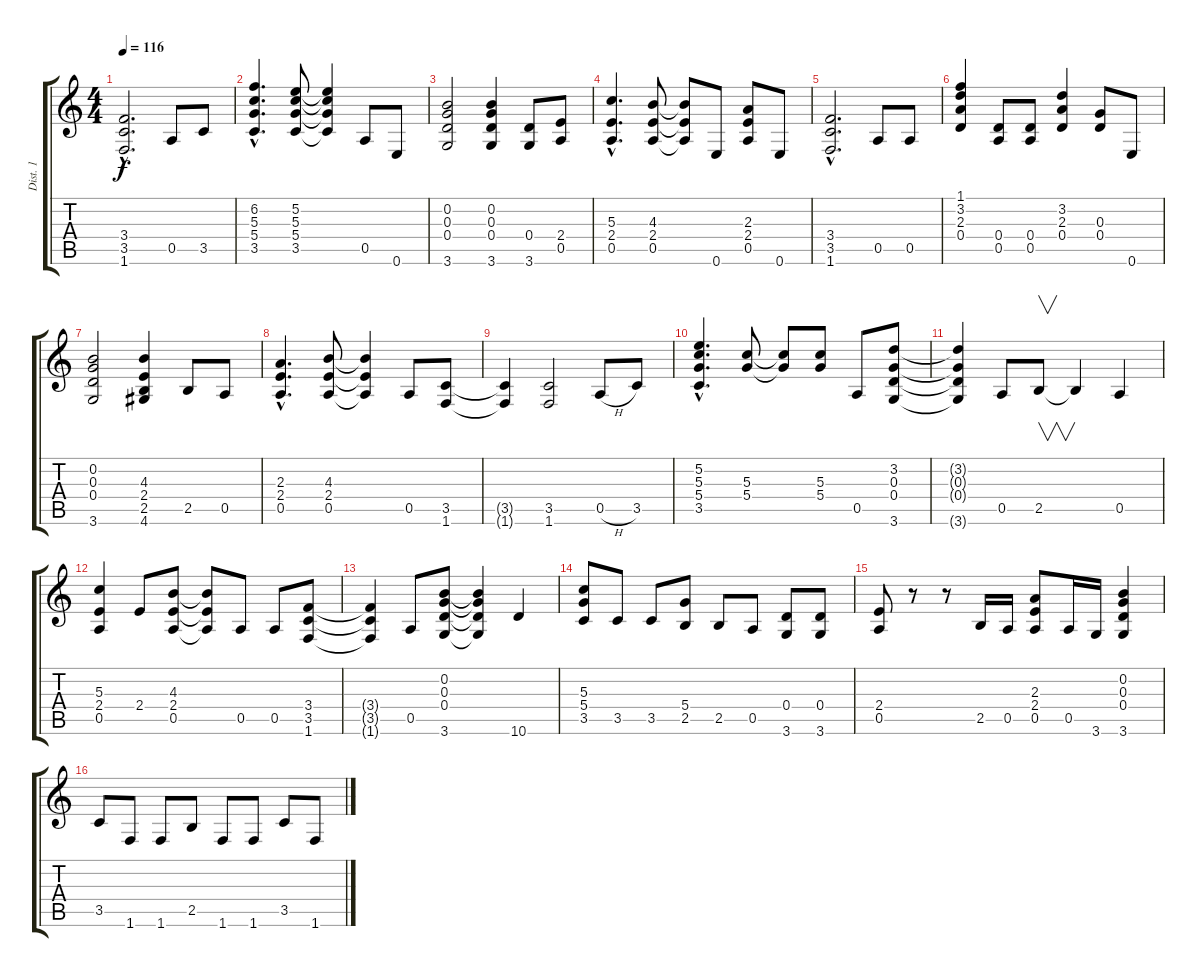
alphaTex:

\track ("Dist. 1" "Dist. 1") {instrument distortionguitar}
\staff {score tabs}
\tuning (E4 B3 G3 D3 A2 E2) {hide}
\ts (4 4)
\tempo 116
\clef g2
\ks c
(3.4{hac} 3.5{hac} 1.6{hac}).2{d dy f} 0.5.8 3.5.8 |
(6.2{hac} 5.3{hac} 5.4{hac} 3.5{hac}).4{d} (5.2 5.3 5.4 3.5).8 (5.2{t} 5.3{t} 5.4{t} 3.5{t}).4 0.5.8 0.6.8 |
(0.2 0.3 0.4 3.6).2 (0.2 0.3 0.4 3.6).4 (0.4 3.6).8 (2.4 0.5).8 |
(5.3{hac} 2.4{hac} 0.5{hac}).4{d} (4.3 2.4 0.5).8 (4.3{t} 2.4{t} 0.5{t}).8 0.6.8 (2.3 2.4 0.5).8 0.6.8 |
(3.4{hac} 3.5{hac} 1.6{hac}).2{d} 0.5.8 0.5.8 |
(1.1 3.2 2.3 0.4).4 (0.4 0.5).8 (0.4 0.5).8 (3.2 2.3 0.4).4 (0.3 0.4).8 0.6.8 |
(0.2 0.3 0.4 3.6).2 (4.3 2.4 2.5 4.6).4 2.5.8 0.5.8 |
(2.3{hac} 2.4{hac} 0.5{hac}).4{d} (4.3 2.4 0.5).8 (4.3{t} 2.4{t} 0.5{t}).4 0.5.8 (3.5 1.6).8 |
(3.5{t} 1.6{t}).4 (3.5 1.6).2 0.5{h}.8 3.5.8 |
(5.2{hac} 5.3{hac} 5.4{hac} 3.5{hac}).4{d} (5.3 5.4).8 (5.3{t} 5.4{t}).8 (5.3 5.4).8 0.5.8 (3.2 0.3 0.4 3.6).8 |
(3.2{t} 0.3{t} 0.4{t} 3.6{t}).4 0.5.8 2.5.8{v} 2.5{t}.4 0.5.4 |
(5.3 2.4 0.5).4 2.4.8 (4.3 2.4 0.5).8 (4.3{t} 2.4{t} 0.5{t}).8 0.5.8 0.5.8 (3.4 3.5 1.6).8 |
(3.4{t} 3.5{t} 1.6{t}).4 0.5.8 (0.2 0.3 0.4 3.6).8 (0.2{t} 0.3{t} 0.4{t} 3.6{t}).4 10.6.4 |
(5.3 5.4 3.5).8 3.5.8 3.5.8 (5.4 2.5).8 2.5.8 0.5.8 (0.4 3.6).8 (0.4 3.6).8 |
(2.4 0.5).8 r.8 r.8 2.5.16 0.5.16 (2.3 2.4 0.5).8 0.5.16 3.6.16 (0.2 0.3 0.4 3.6).4 |
3.5.8 1.6.8 1.6.8 2.5.8 1.6.8 1.6.8 3.5.8 1.6.8
